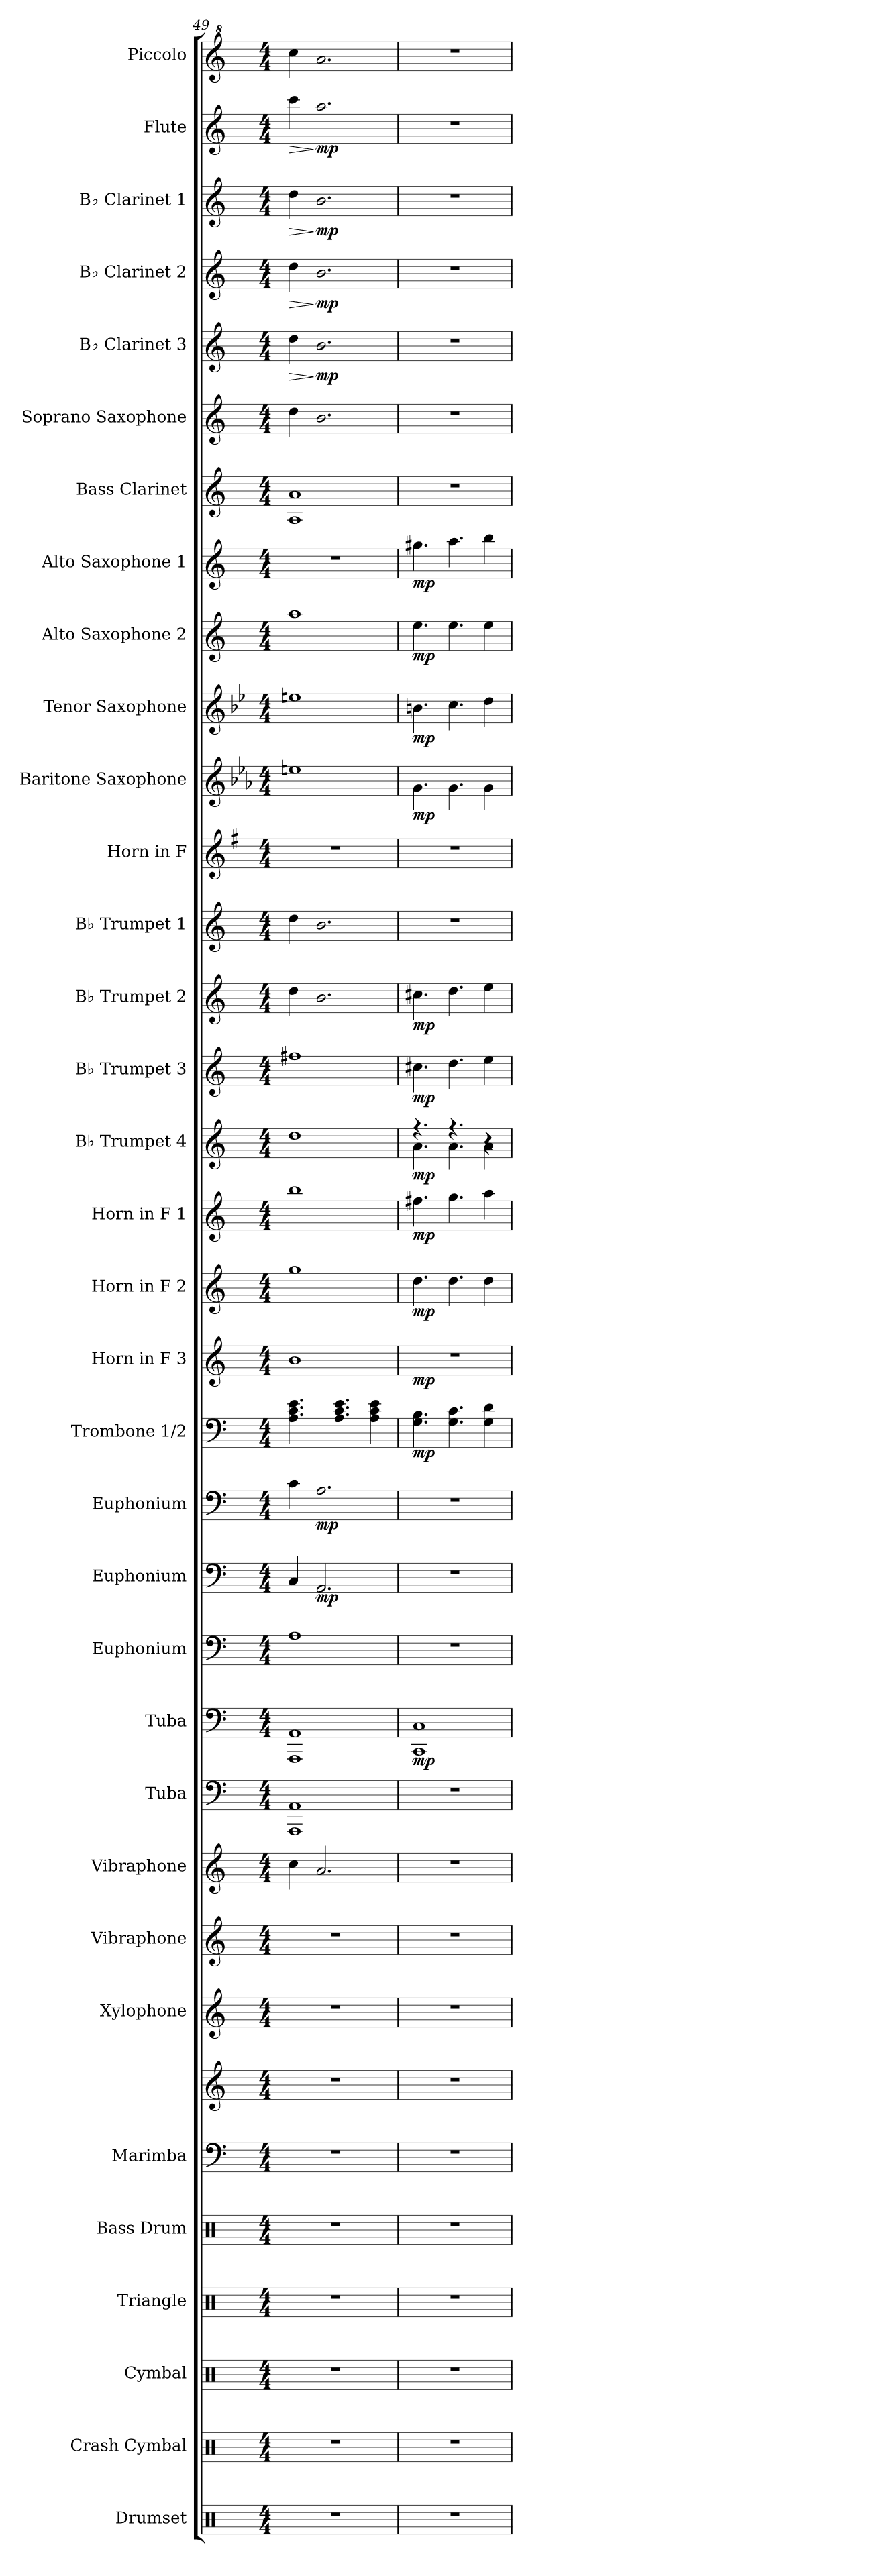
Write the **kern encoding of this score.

**kern	**kern	**kern	**kern	**kern	**kern	**kern	**kern	**kern	**kern	**kern	**kern	**dynam	**kern	**kern	**dynam	**kern	**dynam	**kern	**dynam	**kern	**dynam	**kern	**dynam	**kern	**dynam	**kern	**dynam	**kern	**dynam	**kern	**dynam	**kern	**kern	**kern	**dynam	**kern	**dynam	**kern	**dynam	**kern	**dynam	**kern	**kern	**kern	**dynam	**kern	**dynam	**kern	**dynam	**kern	**dynam	**kern
*part34	*part33	*part32	*part31	*part30	*part29	*part29	*part28	*part27	*part26	*part25	*part24	*part24	*part23	*part22	*part22	*part21	*part21	*part20	*part20	*part19	*part19	*part18	*part18	*part17	*part17	*part16	*part16	*part15	*part15	*part14	*part14	*part13	*part12	*part11	*part11	*part10	*part10	*part9	*part9	*part8	*part8	*part7	*part6	*part5	*part5	*part4	*part4	*part3	*part3	*part2	*part2	*part1
*staff35	*staff34	*staff33	*staff32	*staff31	*staff30	*staff29	*staff28	*staff27	*staff26	*staff25	*staff24	*staff24	*staff23	*staff22	*staff22	*staff21	*staff21	*staff20	*staff20	*staff19	*staff19	*staff18	*staff18	*staff17	*staff17	*staff16	*staff16	*staff15	*staff15	*staff14	*staff14	*staff13	*staff12	*staff11	*staff11	*staff10	*staff10	*staff9	*staff9	*staff8	*staff8	*staff7	*staff6	*staff5	*staff5	*staff4	*staff4	*staff3	*staff3	*staff2	*staff2	*staff1
*I"Drumset	*I"Crash Cymbal	*I"Cymbal	*I"Triangle	*I"Bass Drum	*I"Marimba	*	*I"Xylophone	*I"Vibraphone	*I"Vibraphone	*I"Tuba	*I"Tuba	*	*I"Euphonium	*I"Euphonium	*	*I"Euphonium	*	*I"Trombone 1/2	*	*I"Horn in F 3	*	*I"Horn in F 2	*	*I"Horn in F 1	*	*I"B♭ Trumpet 4	*	*I"B♭ Trumpet 3	*	*I"B♭ Trumpet 2	*	*I"B♭ Trumpet 1	*I"Horn in F	*I"Baritone Saxophone	*	*I"Tenor Saxophone	*	*I"Alto Saxophone 2	*	*I"Alto Saxophone 1	*	*I"Bass Clarinet	*I"Soprano Saxophone	*I"B♭ Clarinet 3	*	*I"B♭ Clarinet 2	*	*I"B♭ Clarinet 1	*	*I"Flute	*	*I"Piccolo
*I'Drs.	*I'Cr. Cym.	*I'Cym.	*I'Trgl.	*I'B. Dr.	*I'Mrm.	*	*I'Xyl.	*I'Vib.	*I'Vib.	*I'Tba.	*I'Tba.	*	*I'Euph.	*I'Euph.	*	*I'Euph.	*	*I'Tbn. 1/2	*	*	*	*	*	*	*	*I'B♭ Tpt. 4	*	*I'B♭ Tpt. 3	*	*I'B♭ Tpt. 2	*	*I'B♭ Tpt. 1	*	*I'Bar. Sax.	*	*I'T. Sax.	*	*I'A. Sax. 2	*	*I'A. Sax. 1	*	*I'B. Cl.	*I'S. Sax.	*I'B♭ Cl. 3	*	*I'B♭ Cl. 2	*	*I'B♭ Cl. 1	*	*I'Fl.	*	*I'Picc.
*clefX	*clefX	*clefX	*clefX	*clefX	*clefF4	*clefG2	*clefG2	*clefG2	*clefG2	*clefF4	*clefF4	*	*clefF4	*clefF4	*	*clefF4	*	*clefF4	*	*clefG2	*	*clefG2	*	*clefG2	*	*clefG2	*	*clefG2	*	*clefG2	*	*clefG2	*clefG2	*clefG2	*	*clefG2	*	*clefG2	*	*clefG2	*	*clefG2	*clefG2	*clefG2	*	*clefG2	*	*clefG2	*	*clefG2	*	*clefG^2
*	*	*	*	*	*	*	*ITrd-7c-12	*	*	*	*	*	*	*	*	*	*	*	*	*ITrd4c7	*	*ITrd4c7	*	*ITrd4c7	*	*ITrd1c2	*	*ITrd1c2	*	*ITrd1c2	*	*ITrd1c2	*ITrd4c7	*ITrd12c21	*	*ITrd8c14	*	*ITrd5c9	*	*ITrd5c9	*	*ITrd8c14	*ITrd1c2	*ITrd1c2	*	*ITrd1c2	*	*ITrd1c2	*	*	*	*ITrd-7c-12
*k[]	*k[]	*k[]	*k[]	*k[]	*k[]	*k[]	*k[]	*k[]	*k[]	*k[]	*k[]	*	*k[]	*k[]	*	*k[]	*	*k[]	*	*k[b-]	*	*k[b-]	*	*k[b-]	*	*k[b-e-]	*	*k[b-e-]	*	*k[b-e-]	*	*k[b-e-]	*k[]	*k[b-e-a-]	*	*k[b-e-]	*	*k[b-e-a-]	*	*k[b-e-a-]	*	*k[]	*k[b-e-]	*k[b-e-]	*	*k[b-e-]	*	*k[b-e-]	*	*k[]	*	*k[]
*M4/4	*M4/4	*M4/4	*M4/4	*M4/4	*M4/4	*M4/4	*M4/4	*M4/4	*M4/4	*M4/4	*M4/4	*	*M4/4	*M4/4	*	*M4/4	*	*M4/4	*	*M4/4	*	*M4/4	*	*M4/4	*	*M4/4	*	*M4/4	*	*M4/4	*	*M4/4	*M4/4	*M4/4	*	*M4/4	*	*M4/4	*	*M4/4	*	*M4/4	*M4/4	*M4/4	*	*M4/4	*	*M4/4	*	*M4/4	*	*M4/4
=49	=49	=49	=49	=49	=49	=49	=49	=49	=49	=49	=49	=49	=49	=49	=49	=49	=49	=49	=49	=49	=49	=49	=49	=49	=49	=49	=49	=49	=49	=49	=49	=49	=49	=49	=49	=49	=49	=49	=49	=49	=49	=49	=49	=49	=49	=49	=49	=49	=49	=49	=49	=49
*	*	*	*	*	*	*	*	*	*	*	*	*	*	*	*	*	*	*	*	*^	*	*^	*	*^	*	*^	*	*^	*	*	*	*	*	*^	*	*^	*	*	*	*	*	*	*	*	*	*	*	*	*	*	*	*
*	*	*	*	*	*	*	*	*	*	*	*	*	*	*	*	*	*	*	*	*	*^	*	*	*^	*	*	*^	*	*	*^	*	*	*^	*	*	*	*	*	*	*	*	*	*^	*	*	*	*	*	*	*	*	*	*	*	*	*	*	*	*
!	!	!	!	!	!	!	!	!	!	!	!	!	!	!	!	!	!	!	!	!	!	!	!	!	!	!	!	!	!	!	!	!	!	!	!	!	!	!	!	!	!	!	!	!	!	!	!	!	!	!	!	!LO:HP:b	!	!LO:HP:b	!	!	!	!LO:HP:b	!	!LO:HP:b	!	!LO:HP:b	!	!LO:HP:b	!
*	*	*	*	*	*	*	*	*	*	*	*	*	*	*	*	*	*	*	*	*	*	*	*	*	*	*	*	*	*	*	*	*	*	*	*	*	*	*	*	*	*	*	*	*	*	*	*	*	*	*	*^	*	*^	*	*	*	*	*	*	*	*	*	*	*	*
*	*	*	*	*	*	*	*	*	*	*	*	*	*	*	*	*	*	*	*	*	*	*	*	*	*	*	*	*	*	*	*	*	*	*	*	*	*	*	*	*	*	*	*	*	*	*	*	*	*	*	*	*^	*	*	*^	*	*	*	*	*	*	*	*	*	*	*	*
1r	1r	1r	1r	1r	1r	1r	1r	1r	4cc\	1AAA 1AA	1AAA 1AA	.	1A	4C/	.	4c\	.	4.A\ 4.c\ 4.e\	.	1ryy	1ryy	1e	.	1ryy	1cc	1ryy	.	1ee	1ryy	1ryy	.	1ryy	1cc	1ryy	.	1een	1ryy	1ryy	.	4cc\	.	4cc\	1r	1en	1ryy	.	1ryy	1ryy	1en	.	1ryy	1cc	1ryy	>	1r	1ryy	1ryy	>	1AA 1A	4cc\	4cc\	>	4cc\	>	4cc\	>	4ccc\	>	4cccc\
!	!	!	!	!	!	!	!	!	!	!	!	!	!	!	!LO:DY:b	!	!LO:DY:b	!	!	!	!	!	!	!	!	!	!	!	!	!	!	!	!	!	!	!	!	!	!	!	!	!	!	!	!	!	!	!	!	!	!	!	!	!	!	!	!	!	!	!	!	!LO:DY:n=1:b	!	!LO:DY:n=1:b	!	!LO:DY:n=1:b	!	!LO:DY:n=1:b	!
.	.	.	.	.	.	.	.	.	2.a/	.	.	.	.	2.AA/	mp	2.A\	mp	.	.	.	.	.	.	.	.	.	.	.	.	.	.	.	.	.	.	.	.	.	.	2.a\	.	2.a\	.	.	.	.	.	.	.	.	.	.	.	.	.	.	.	.	.	2.a\	2.a\	] mp	2.a\	] mp	2.a\	] mp	2.aa\	] mp	2.aaa\
.	.	.	.	.	.	.	.	.	.	.	.	.	.	.	.	.	.	4.A\ 4.c\ 4.e\	.	.	.	.	.	.	.	.	.	.	.	.	.	.	.	.	.	.	.	.	.	.	.	.	.	.	.	.	.	.	.	.	.	.	.	.	.	.	.	.	.	.	.	.	.	.	.	.	.	.	.
.	.	.	.	.	.	.	.	.	.	.	.	.	.	.	.	.	.	4A\ 4c\ 4e\	.	.	.	.	.	.	.	.	.	.	.	.	.	.	.	.	.	.	.	.	.	.	.	.	.	.	.	.	.	.	.	.	.	.	.	.	.	.	.	.	.	.	.	.	.	.	.	.	.	.	.
*	*	*	*	*	*	*	*	*	*	*	*	*	*	*	*	*	*	*	*	*v	*v	*v	*	*	*	*	*	*v	*v	*v	*	*v	*v	*v	*	*v	*v	*v	*	*	*	*	*	*v	*v	*	*v	*v	*v	*	*v	*v	*v	*	*v	*v	*v	*	*	*	*	*	*	*	*	*	*	*	*
*	*	*	*	*	*	*	*	*	*	*	*	*	*	*	*	*	*	*	*	*	*	*v	*v	*v	*	*	*	*	*	*	*	*	*	*	*	*	*	*	*	*	*	*	*	*	*	*	*	*	*	*	*	*	*	*
.	.	.	.	.	.	.	.	.	.	.	.	.	.	.	.	.	.	.	.	.	.	.	.	.	.	.	.	.	.	.	.	.	.	.	.	.	.	.	]	.	]	.	.	.	.	.	.	.	.	.	.	.
=50	=50	=50	=50	=50	=50	=50	=50	=50	=50	=50	=50	=50	=50	=50	=50	=50	=50	=50	=50	=50	=50	=50	=50	=50	=50	=50	=50	=50	=50	=50	=50	=50	=50	=50	=50	=50	=50	=50	=50	=50	=50	=50	=50	=50	=50	=50	=50	=50	=50	=50	=50	=50
*	*	*	*	*	*	*	*	*	*	*	*	*	*	*	*	*	*	*	*	*	*	*	*	*	*	*	*	*	*	*	*	*	*	*	*	*	*	*	*	*	*	*	*	*	*	*	*	*	*	*	*	*MM118
*	*	*	*	*	*	*	*	*	*	*	*	*	*	*	*	*	*	*	*	*	*	*	*	*	*	*^	*	*	*	*	*	*	*	*	*	*	*	*	*	*	*	*	*	*	*	*	*	*	*	*	*	*
*	*	*	*	*	*	*	*	*	*	*	*	*	*	*	*	*	*	*	*	*	*	*	*	*	*	*	*^	*	*	*	*	*	*	*	*	*	*	*	*	*	*	*	*	*	*	*	*	*	*	*	*	*	*
!	!	!	!	!	!	!	!	!	!	!	!	!LO:DY:b	!	!	!	!	!	!	!LO:DY:b	!	!LO:DY:b	!	!LO:DY:b	!	!LO:DY:b	!	!	!	!LO:DY:b	!	!LO:DY:b	!	!LO:DY:b	!	!	!	!LO:DY:b	!	!LO:DY:b	!	!LO:DY:b	!	!LO:DY:b	!	!	!	!	!	!	!	!	!	!	!
1r	1r	1r	1r	1r	1r	1r	1r	1r	1r	1r	1CC 1C	mp	1r	1r	.	1r	.	4.G\ 4.B\	mp	1r	mp	4.g\	mp	4.bn\	mp	4.r	4.g\	2.ryy	mp	4.bn\	mp	4.bn\	mp	1r	1r	4.G\	mp	4.Bn\	mp	4.g\	mp	4.bn\	mp	1r	1r	1r	.	1r	.	1r	.	1r	.	1r
.	.	.	.	.	.	.	.	.	.	.	.	.	.	.	.	.	.	4.G\ 4.c\	.	.	.	4.g\	.	4.cc\	.	4.r	4.g\	.	.	4.cc\	.	4.cc\	.	.	.	4.G\	.	4.c\	.	4.g\	.	4.cc\	.	.	.	.	.	.	.	.	.	.	.	.
.	.	.	.	.	.	.	.	.	.	.	.	.	.	.	.	.	.	4G\ 4d\	.	.	.	4g\	.	4dd\	.	4r	4g\	4r	.	4dd\	.	4dd\	.	.	.	4G\	.	4d\	.	4g\	.	4dd\	.	.	.	.	.	.	.	.	.	.	.	.
*	*	*	*	*	*	*	*	*	*	*	*	*	*	*	*	*	*	*	*	*	*	*	*	*	*	*v	*v	*v	*	*	*	*	*	*	*	*	*	*	*	*	*	*	*	*	*	*	*	*	*	*	*	*	*	*
=	=	=	=	=	=	=	=	=	=	=	=	=	=	=	=	=	=	=	=	=	=	=	=	=	=	=	=	=	=	=	=	=	=	=	=	=	=	=	=	=	=	=	=	=	=	=	=	=	=	=	=	=
*-	*-	*-	*-	*-	*-	*-	*-	*-	*-	*-	*-	*-	*-	*-	*-	*-	*-	*-	*-	*-	*-	*-	*-	*-	*-	*-	*-	*-	*-	*-	*-	*-	*-	*-	*-	*-	*-	*-	*-	*-	*-	*-	*-	*-	*-	*-	*-	*-	*-	*-	*-	*-
